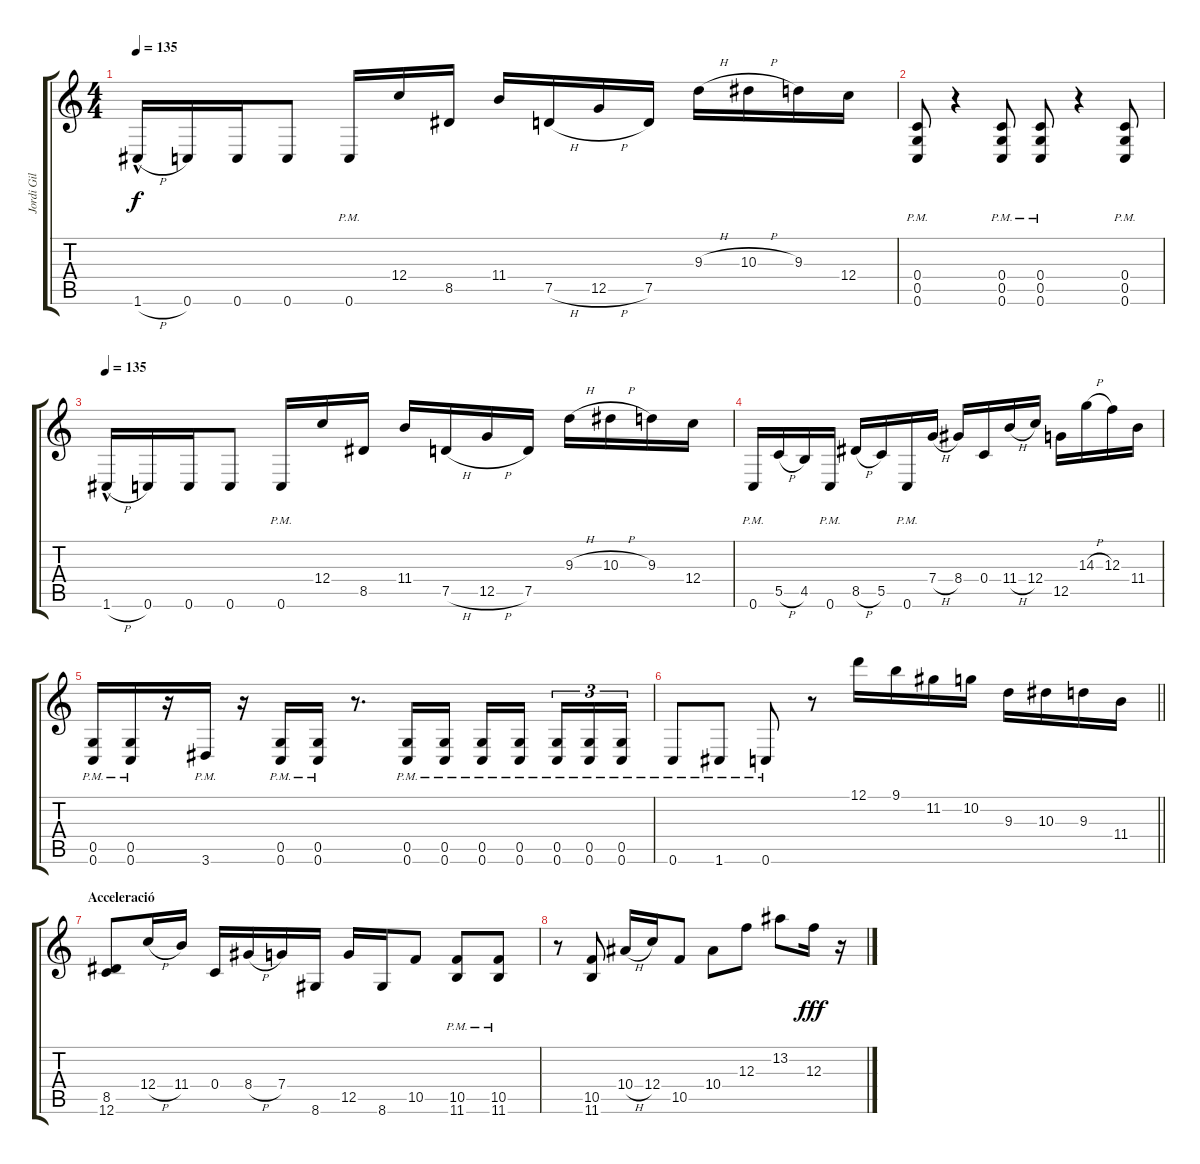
\track ("Jordi Gil" "Jordi Gil") {instrument overdrivenguitar}
\staff {score tabs}
\tuning (D4 A3 F3 C3 G2 C2) {hide}
\ts (4 4)
\tempo 135
\clef g2
\ks c
1.6{h hac}.16{dy f} 0.6.16 0.6.16 0.6.8 0.6{pm}.16 12.4.16 8.5.16 11.4.16 7.5{h}.16 12.5{h}.16 7.5.16 9.3{h}.16 10.3{h}.16 9.3.16 12.4.16 |
(0.4{pm} 0.5{pm} 0.6{pm}).8 r.4 (0.4{pm} 0.5{pm} 0.6{pm}).8 (0.4{pm} 0.5{pm} 0.6{pm}).8 r.4 (0.4{pm} 0.5{pm} 0.6{pm}).8 |
\tempo 135
1.6{h hac}.16 0.6.16 0.6.16 0.6.8 0.6{pm}.16 12.4.16 8.5.16 11.4.16 7.5{h}.16 12.5{h}.16 7.5.16 9.3{h}.16 10.3{h}.16 9.3.16 12.4.16 |
0.6{pm}.16 5.5{h}.16 4.5.16 0.6{pm}.16 8.5{h}.16 5.5.16 0.6{pm}.16 7.4{h}.16 8.4.16 0.4.16 11.4{h}.16 12.4.16 12.5.16 14.3{h}.16 12.3.16 11.4.16 |
(0.5{pm} 0.6{pm}).16 (0.5{pm} 0.6{pm}).16 r.16 3.6{pm}.16 r.16 (0.5{pm} 0.6{pm}).16 (0.5{pm} 0.6{pm}).16 r.8{d} (0.5{pm} 0.6{pm}).16 (0.5{pm} 0.6{pm}).16 (0.5{pm} 0.6{pm}).16 (0.5{pm} 0.6{pm}).16{beam splitsecondary} (0.5{pm} 0.6{pm}).16{tu (3 2)} (0.5{pm} 0.6{pm}).16{tu (3 2)} (0.5{pm} 0.6{pm}).16{tu (3 2)} |
\barLineRight lightlight
0.6{pm}.8 1.6{pm}.8 0.6{pm}.8 r.8 12.1.16 9.1.16 11.2.16 10.2.16 9.3.16 10.3.16 9.3.16 11.4.16 |
\section ("" "Acceleració")
(8.5 12.6).8 12.4{h}.16 11.4.16 0.4.16 8.4{h}.16 7.4.16 8.6.16 12.5.16 8.6.16 10.5.8 (10.5{pm} 11.6{pm}).8 (10.5{pm} 11.6{pm}).8 |
r.8 (10.5 11.6).8 10.4{h}.16 12.4.16 10.5.8 10.4.8 12.3.8 13.2.8 12.3.16{dy fff} r.16
